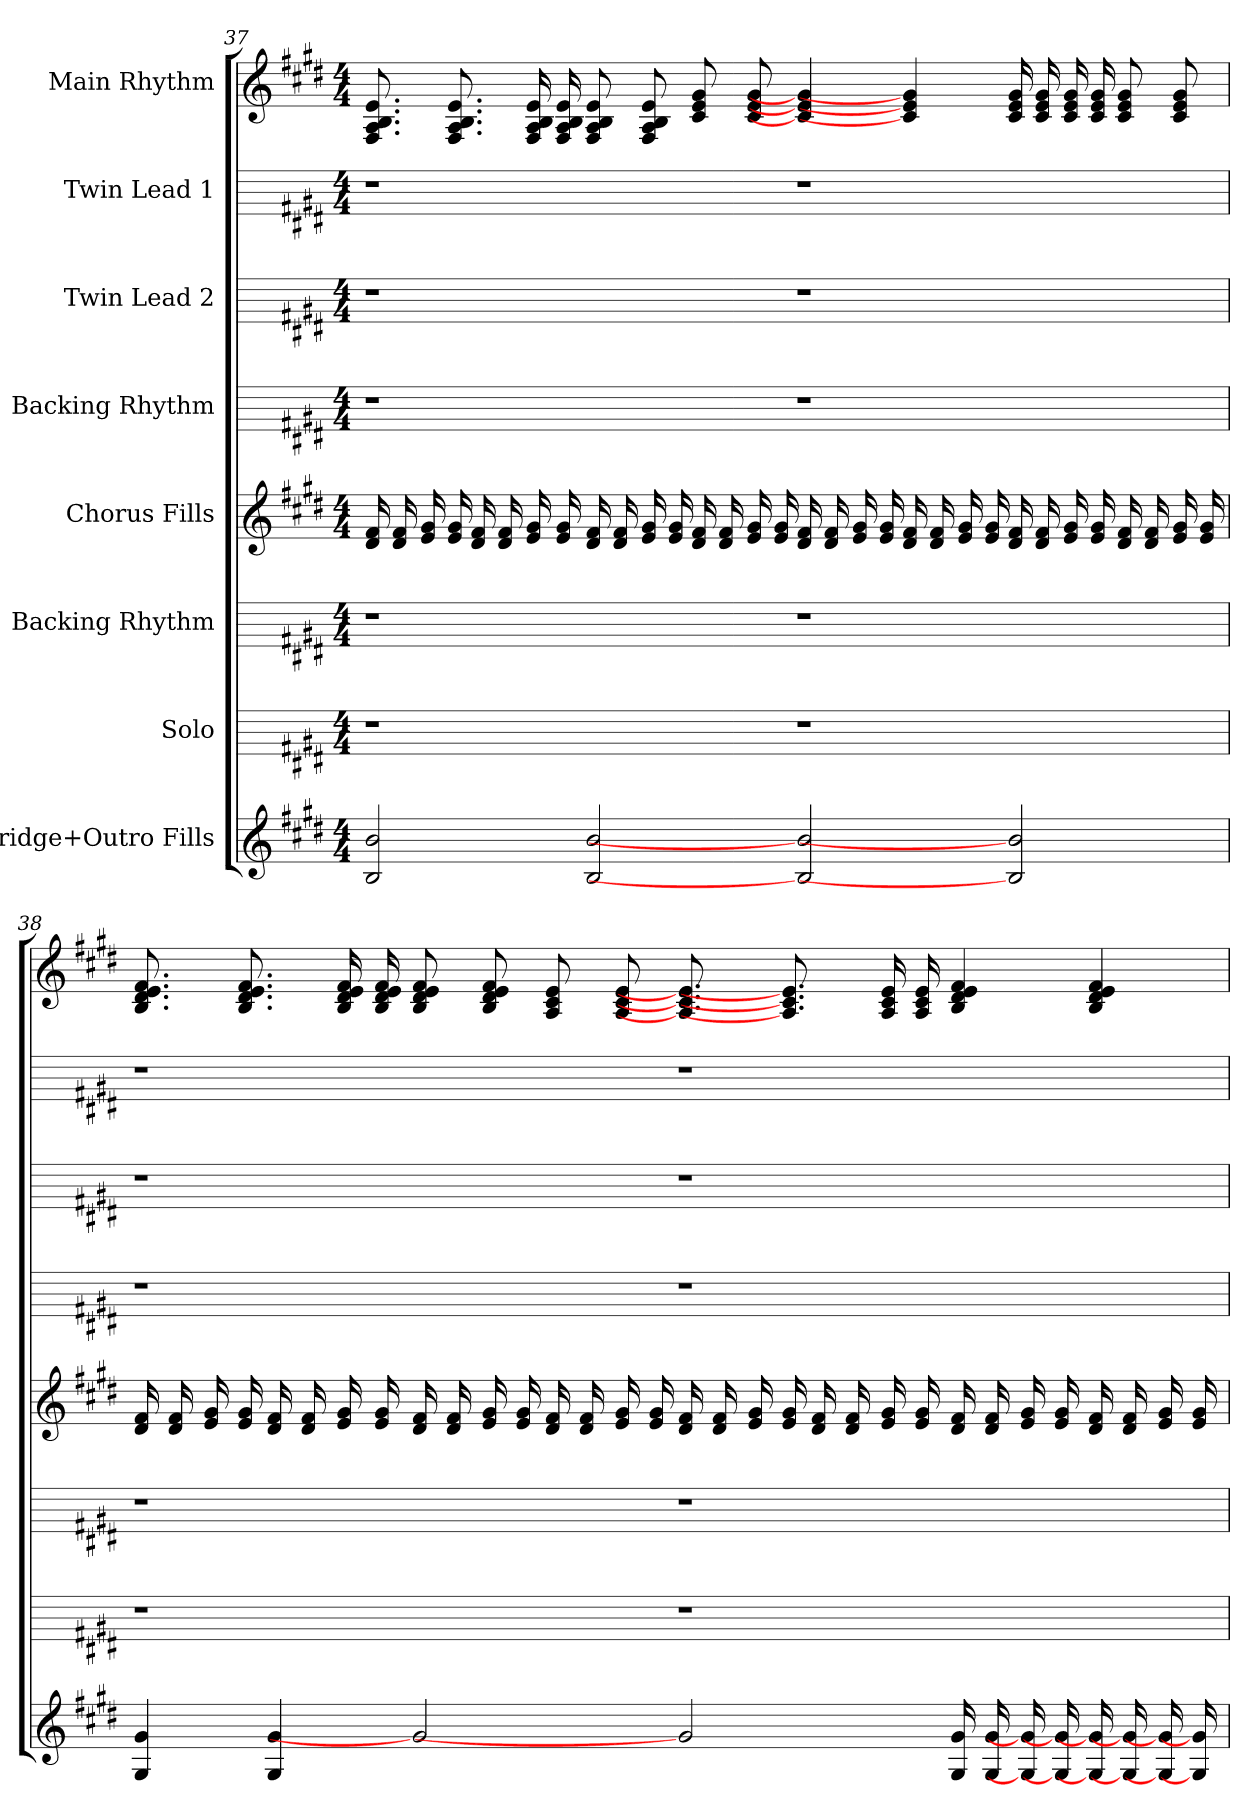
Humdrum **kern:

**kern	**kern	**kern	**kern	**kern	**kern	**kern	**kern
*part8	*part7	*part6	*part5	*part4	*part3	*part2	*part1
*staff8	*staff7	*staff6	*staff5	*staff4	*staff3	*staff2	*staff1
*I"Bridge+Outro Fills	*I"Solo	*I"Backing Rhythm	*I"Chorus Fills	*I"Backing Rhythm	*I"Twin Lead 2	*I"Twin Lead 1	*I"Main Rhythm
*	*	*	*	*	*	*	*
*k[f#c#g#d#]	*k[f#c#g#d#]	*k[f#c#g#d#]	*k[f#c#g#d#]	*k[f#c#g#d#]	*k[f#c#g#d#]	*k[f#c#g#d#]	*k[f#c#g#d#]
*M4/4	*M4/4	*M4/4	*M4/4	*M4/4	*M4/4	*M4/4	*M4/4
=37	=37	=37	=37	=37	=37	=37	=37
2b 2B	1r	1r	16f# 16d#	1r	1r	1r	8.e 8.B 8.A 8.F#
.	.	.	16f# 16d#	.	.	.	.
.	.	.	16g# 16e	.	.	.	.
.	.	.	16g# 16e	.	.	.	8.e 8.B 8.A 8.F#
.	.	.	16f# 16d#	.	.	.	.
.	.	.	16f# 16d#	.	.	.	.
.	.	.	16g# 16e	.	.	.	16e 16B 16A 16F#
.	.	.	16g# 16e	.	.	.	16e 16B 16A 16F#
2b 2B	.	.	16f# 16d#	.	.	.	8e 8B 8A 8F#
.	.	.	16f# 16d#	.	.	.	.
.	.	.	16g# 16e	.	.	.	8e 8B 8A 8F#
.	.	.	16g# 16e	.	.	.	.
.	.	.	16f# 16d#	.	.	.	8g# 8e 8c#
.	.	.	16f# 16d#	.	.	.	.
.	.	.	16g# 16e	.	.	.	8g# 8e 8c#
.	.	.	16g# 16e	.	.	.	.
2b] 2B]	1r	1r	16f# 16d#	1r	1r	1r	4g#] 4e] 4c#]
.	.	.	16f# 16d#	.	.	.	.
.	.	.	16g# 16e	.	.	.	.
.	.	.	16g# 16e	.	.	.	.
.	.	.	16f# 16d#	.	.	.	4g#] 4e] 4c#]
.	.	.	16f# 16d#	.	.	.	.
.	.	.	16g# 16e	.	.	.	.
.	.	.	16g# 16e	.	.	.	.
2b] 2B]	.	.	16f# 16d#	.	.	.	16g# 16e 16c#
.	.	.	16f# 16d#	.	.	.	16g# 16e 16c#
.	.	.	16g# 16e	.	.	.	16g# 16e 16c#
.	.	.	16g# 16e	.	.	.	16g# 16e 16c#
.	.	.	16f# 16d#	.	.	.	8g# 8e 8c#
.	.	.	16f# 16d#	.	.	.	.
.	.	.	16g# 16e	.	.	.	8g# 8e 8c#
.	.	.	16g# 16e	.	.	.	.
=38	=38	=38	=38	=38	=38	=38	=38
4g# 4G#	1r	1r	16f# 16d#	1r	1r	1r	8.e 8.f# 8.d# 8.B
.	.	.	16f# 16d#	.	.	.	.
.	.	.	16g# 16e	.	.	.	.
.	.	.	16g# 16e	.	.	.	8.e 8.f# 8.d# 8.B
4g# 4G#	.	.	16f# 16d#	.	.	.	.
.	.	.	16f# 16d#	.	.	.	.
.	.	.	16g# 16e	.	.	.	16e 16f# 16d# 16B
.	.	.	16g# 16e	.	.	.	16e 16f# 16d# 16B
2g#]	.	.	16f# 16d#	.	.	.	8e 8f# 8d# 8B
.	.	.	16f# 16d#	.	.	.	.
.	.	.	16g# 16e	.	.	.	8e 8f# 8d# 8B
.	.	.	16g# 16e	.	.	.	.
.	.	.	16f# 16d#	.	.	.	8e 8c# 8A
.	.	.	16f# 16d#	.	.	.	.
.	.	.	16g# 16e	.	.	.	8e 8c# 8A
.	.	.	16g# 16e	.	.	.	.
2g#]	1r	1r	16f# 16d#	1r	1r	1r	8.e] 8.c#] 8.A]
.	.	.	16f# 16d#	.	.	.	.
.	.	.	16g# 16e	.	.	.	.
.	.	.	16g# 16e	.	.	.	8.e] 8.c#] 8.A]
.	.	.	16f# 16d#	.	.	.	.
.	.	.	16f# 16d#	.	.	.	.
.	.	.	16g# 16e	.	.	.	16e 16c# 16A
.	.	.	16g# 16e	.	.	.	16e 16c# 16A
16g# 16G#	.	.	16f# 16d#	.	.	.	4e 4f# 4d# 4B
16g# 16G#	.	.	16f# 16d#	.	.	.	.
16g#] 16G#]	.	.	16g# 16e	.	.	.	.
16g#] 16G#]	.	.	16g# 16e	.	.	.	.
16g#] 16G#]	.	.	16f# 16d#	.	.	.	4e 4f# 4d# 4B
16g#] 16G#]	.	.	16f# 16d#	.	.	.	.
16g#] 16G#]	.	.	16g# 16e	.	.	.	.
16g#] 16G#]	.	.	16g# 16e	.	.	.	.
=	=	=	=	=	=	=	=
*-	*-	*-	*-	*-	*-	*-	*-
